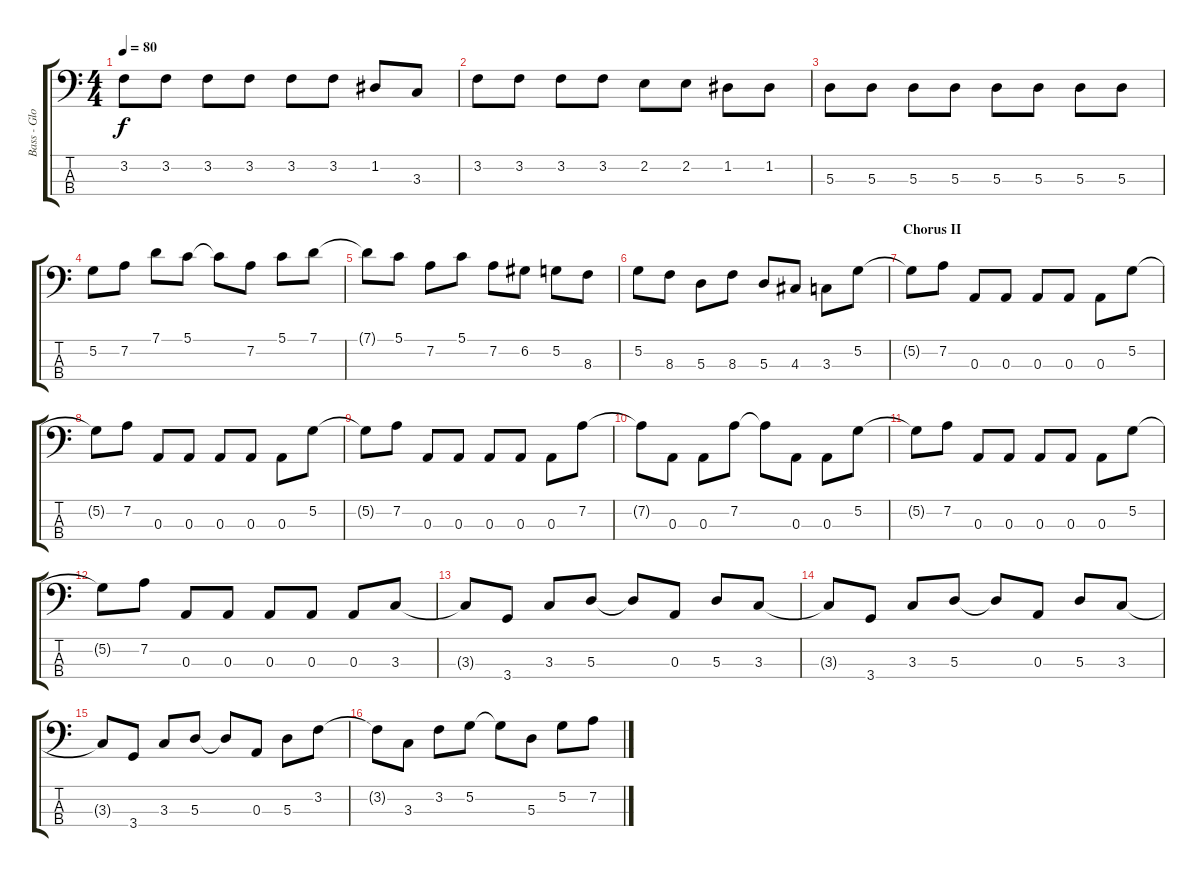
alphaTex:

\track ("Bass - Glover" "Bass - Glo") {instrument electricbasspick}
\staff {score tabs}
\tuning (G2 D2 A1 E1) {hide}
\ts (4 4)
\tempo 80
\clef f4
\ks c
3.2.8{dy f} 3.2.8 3.2.8 3.2.8 3.2.8 3.2.8 1.2.8 3.3.8 |
3.2.8 3.2.8 3.2.8 3.2.8 2.2.8 2.2.8 1.2.8 1.2.8 |
5.3.8 5.3.8 5.3.8 5.3.8 5.3.8 5.3.8 5.3.8 5.3.8 |
5.2.8 7.2.8 7.1.8 5.1.8 5.1{t}.8 7.2.8 5.1.8 7.1.8 |
7.1{t}.8 5.1.8 7.2.8 5.1.8 7.2.8 6.2.8 5.2.8 8.3.8 |
5.2.8 8.3.8 5.3.8 8.3.8 5.3.8 4.3.8 3.3.8 5.2.8 |
\section ("" "Chorus II")
5.2{t}.8 7.2.8 0.3.8 0.3.8 0.3.8 0.3.8 0.3.8 5.2.8 |
5.2{t}.8 7.2.8 0.3.8 0.3.8 0.3.8 0.3.8 0.3.8 5.2.8 |
5.2{t}.8 7.2.8 0.3.8 0.3.8 0.3.8 0.3.8 0.3.8 7.2.8 |
7.2{t}.8 0.3.8 0.3.8 7.2.8 7.2{t}.8 0.3.8 0.3.8 5.2.8 |
5.2{t}.8 7.2.8 0.3.8 0.3.8 0.3.8 0.3.8 0.3.8 5.2.8 |
5.2{t}.8 7.2.8 0.3.8 0.3.8 0.3.8 0.3.8 0.3.8 3.3.8 |
3.3{t}.8 3.4.8 3.3.8 5.3.8 5.3{t}.8 0.3.8 5.3.8 3.3.8 |
3.3{t}.8 3.4.8 3.3.8 5.3.8 5.3{t}.8 0.3.8 5.3.8 3.3.8 |
3.3{t}.8 3.4.8 3.3.8 5.3.8 5.3{t}.8 0.3.8 5.3.8 3.2.8 |
3.2{t}.8 3.3.8 3.2.8 5.2.8 5.2{t}.8 5.3.8 5.2.8 7.2.8
